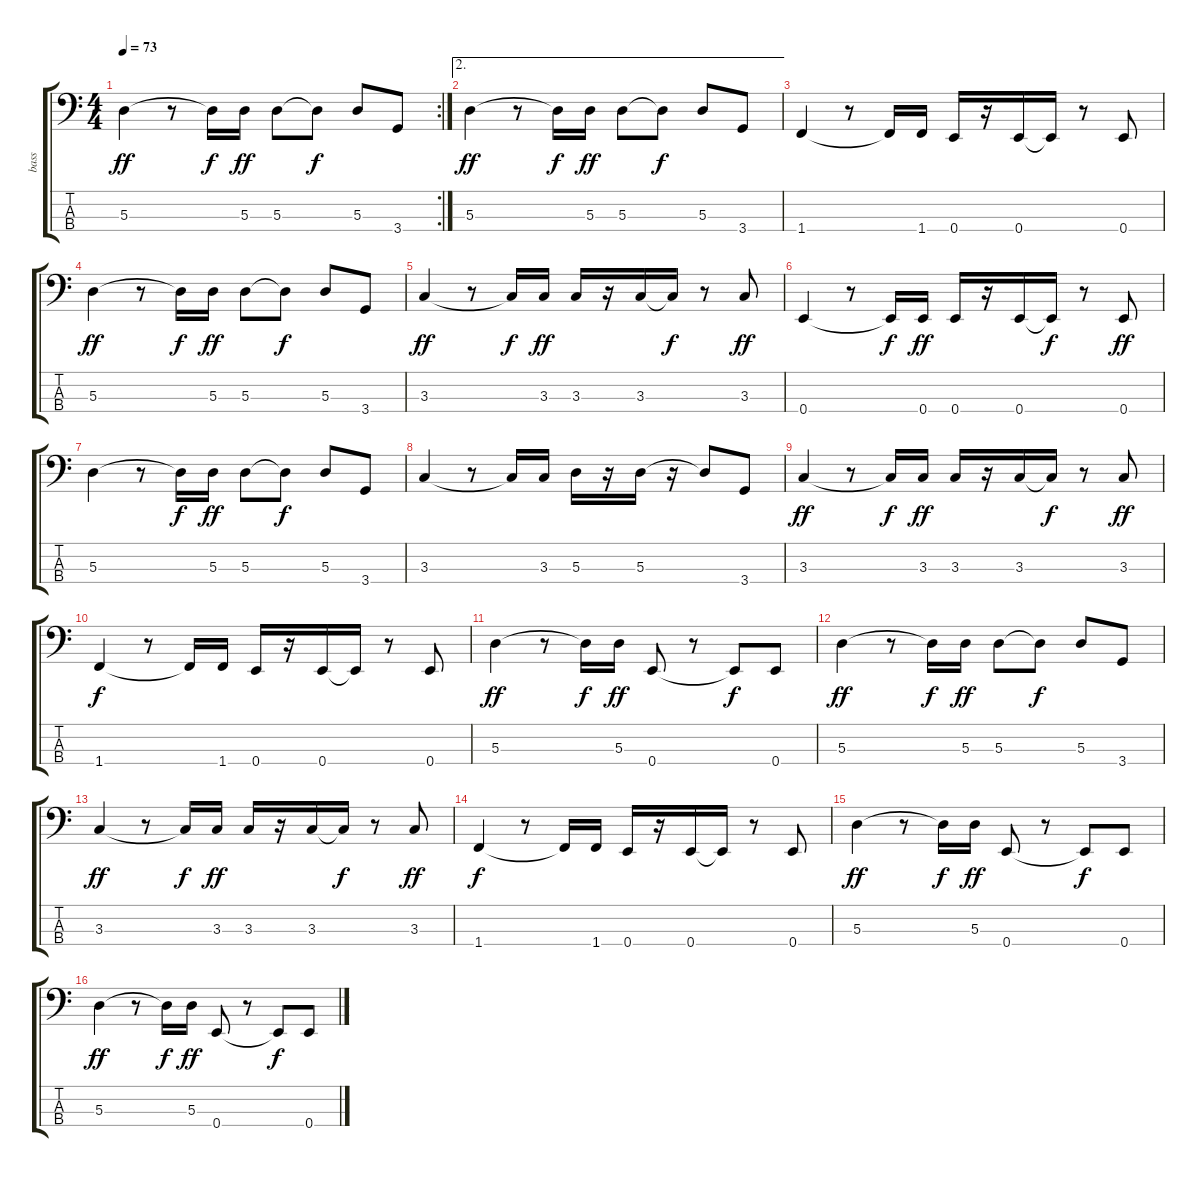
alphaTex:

\track ("bass" "bass") {instrument electricbassfinger}
\staff {score tabs}
\tuning (G2 D2 A1 E1) {hide}
\rc 2
\ts (4 4)
\tempo 73
\clef f4
\ks c
5.3.4{dy ff} r.8 5.3{t}.16{dy f} 5.3.16{dy ff} 5.3.8 5.3{t}.8{dy f} 5.3.8 3.4.8 |
\ae 2
5.3.4{dy ff} r.8 5.3{t}.16{dy f} 5.3.16{dy ff} 5.3.8 5.3{t}.8{dy f} 5.3.8 3.4.8 |
1.4.4 r.8 1.4{t}.16 1.4.16 0.4.16 r.16 0.4.16 0.4{t}.16 r.8 0.4.8 |
5.3.4{dy ff} r.8 5.3{t}.16{dy f} 5.3.16{dy ff} 5.3.8 5.3{t}.8{dy f} 5.3.8 3.4.8 |
3.3.4{dy ff} r.8 3.3{t}.16{dy f} 3.3.16{dy ff} 3.3.16 r.16 3.3.16 3.3{t}.16{dy f} r.8 3.3.8{dy ff} |
0.4.4 r.8 0.4{t}.16{dy f} 0.4.16{dy ff} 0.4.16 r.16 0.4.16 0.4{t}.16{dy f} r.8 0.4.8{dy ff} |
5.3.4 r.8 5.3{t}.16{dy f} 5.3.16{dy ff} 5.3.8 5.3{t}.8{dy f} 5.3.8 3.4.8 |
3.3.4 r.8 3.3{t}.16 3.3.16 5.3.16 r.16 5.3.16 r.16 5.3{t}.8 3.4.8 |
3.3.4{dy ff} r.8 3.3{t}.16{dy f} 3.3.16{dy ff} 3.3.16 r.16 3.3.16 3.3{t}.16{dy f} r.8 3.3.8{dy ff} |
1.4.4{dy f} r.8 1.4{t}.16 1.4.16 0.4.16 r.16 0.4.16 0.4{t}.16 r.8 0.4.8 |
5.3.4{dy ff} r.8 5.3{t}.16{dy f} 5.3.16{dy ff} 0.4.8 r.8 0.4{t}.8{dy f} 0.4.8 |
5.3.4{dy ff} r.8 5.3{t}.16{dy f} 5.3.16{dy ff} 5.3.8 5.3{t}.8{dy f} 5.3.8 3.4.8 |
3.3.4{dy ff} r.8 3.3{t}.16{dy f} 3.3.16{dy ff} 3.3.16 r.16 3.3.16 3.3{t}.16{dy f} r.8 3.3.8{dy ff} |
1.4.4{dy f} r.8 1.4{t}.16 1.4.16 0.4.16 r.16 0.4.16 0.4{t}.16 r.8 0.4.8 |
5.3.4{dy ff} r.8 5.3{t}.16{dy f} 5.3.16{dy ff} 0.4.8 r.8 0.4{t}.8{dy f} 0.4.8 |
5.3.4{dy ff} r.8 5.3{t}.16{dy f} 5.3.16{dy ff} 0.4.8 r.8 0.4{t}.8{dy f} 0.4.8
